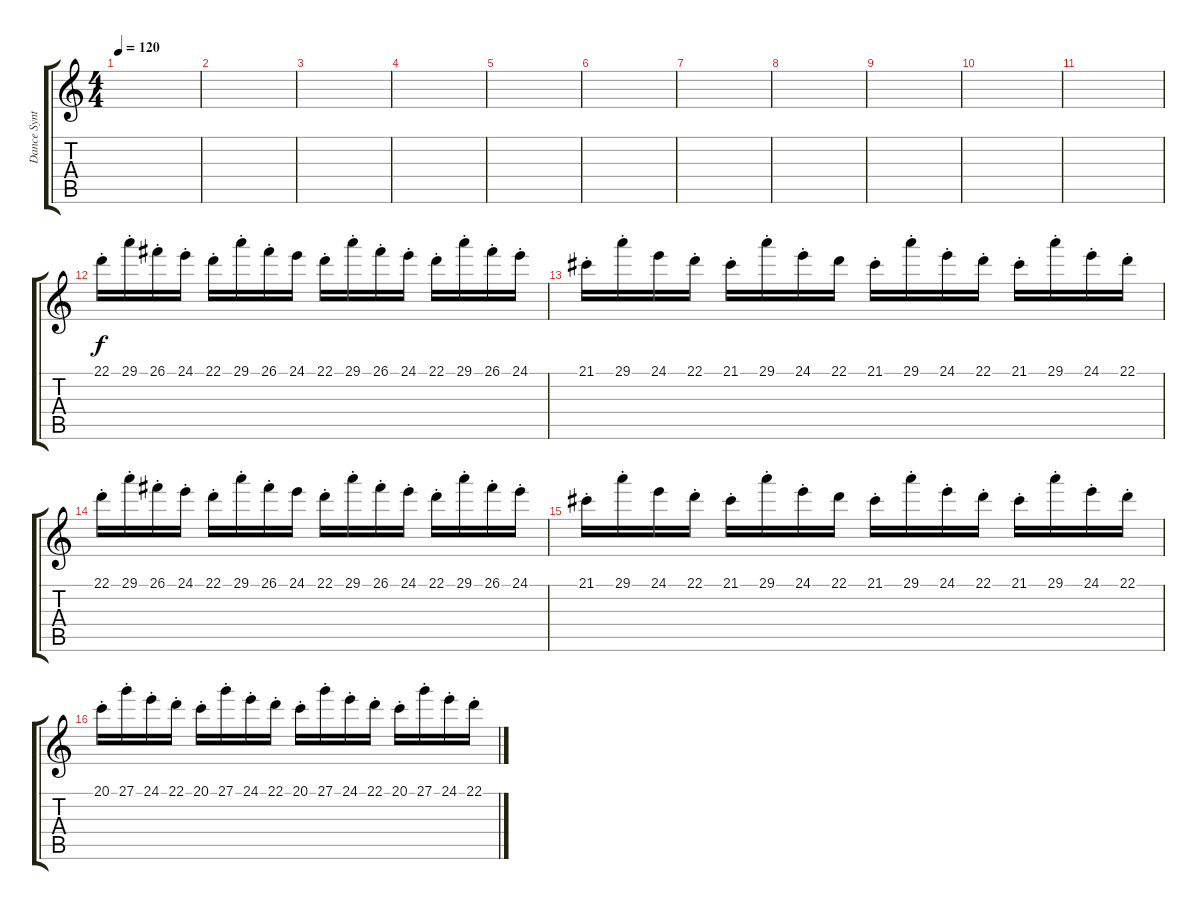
\track ("Dance Synth" "Dance Synt") {instrument pizzicatostrings}
\staff {score tabs}
\tuning (E4 B3 G3 D3 A2 E2) {hide}
\ts (4 4)
\tempo 120
\clef g2
\ks c
|
|
|
|
|
|
|
|
|
|
|
22.1{st}.16 29.1{st}.16 26.1{st}.16 24.1{st}.16 22.1{st}.16 29.1{st}.16 26.1{st}.16 24.1.16 22.1{st}.16 29.1{st}.16 26.1{st}.16 24.1{st}.16 22.1{st}.16 29.1{st}.16 26.1{st}.16 24.1{st}.16 |
21.1{st}.16 29.1{st}.16 24.1.16 22.1{st}.16 21.1{st}.16 29.1{st}.16 24.1{st}.16 22.1.16 21.1{st}.16 29.1{st}.16 24.1{st}.16 22.1{st}.16 21.1{st}.16 29.1{st}.16 24.1{st}.16 22.1{st}.16 |
22.1{st}.16 29.1{st}.16 26.1{st}.16 24.1{st}.16 22.1{st}.16 29.1{st}.16 26.1{st}.16 24.1.16 22.1{st}.16 29.1{st}.16 26.1{st}.16 24.1{st}.16 22.1{st}.16 29.1{st}.16 26.1{st}.16 24.1{st}.16 |
21.1{st}.16 29.1{st}.16 24.1.16 22.1{st}.16 21.1{st}.16 29.1{st}.16 24.1{st}.16 22.1.16 21.1{st}.16 29.1{st}.16 24.1{st}.16 22.1{st}.16 21.1{st}.16 29.1{st}.16 24.1{st}.16 22.1{st}.16 |
20.1{st}.16 27.1{st}.16 24.1{st}.16 22.1{st}.16 20.1{st}.16 27.1{st}.16 24.1{st}.16 22.1{st}.16 20.1{st}.16 27.1{st}.16 24.1{st}.16 22.1{st}.16 20.1{st}.16 27.1{st}.16 24.1{st}.16 22.1{st}.16
